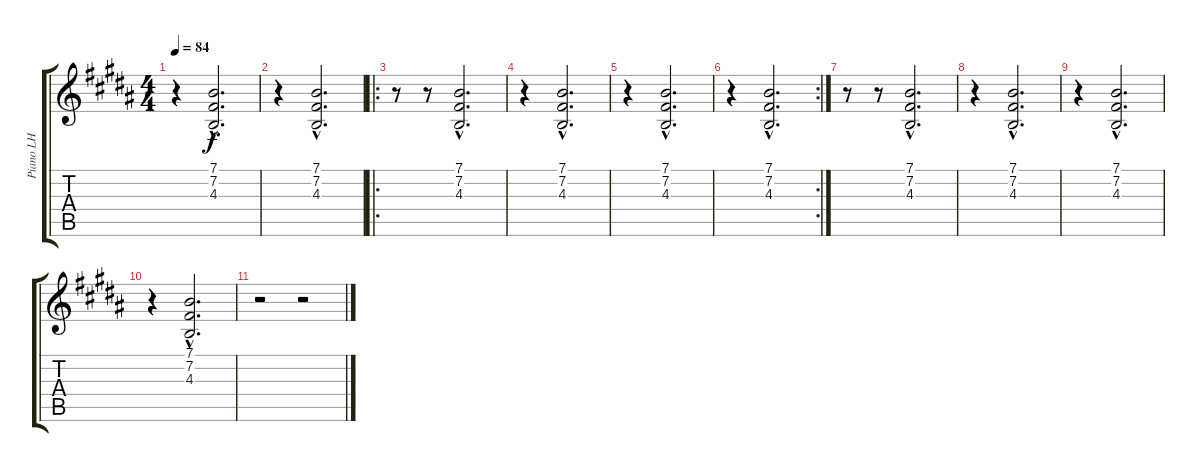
\track ("Piano LH" "Piano LH") {instrument acousticgrandpiano}
\staff {score tabs}
\tuning (E4 B3 G3 D3 A2 E2) {hide}
\ts (4 4)
\tempo 84
\clef g2
\ks b
r.4{dy f} (7.1{hac} 7.2{hac} 4.3{hac}).2{d} |
r.4 (7.1{hac} 7.2{hac} 4.3{hac}).2{d} |
\ro
r.8 r.8 (7.1{hac} 7.2{hac} 4.3{hac}).2{d} |
r.4 (7.1{hac} 7.2{hac} 4.3{hac}).2{d} |
r.4 (7.1{hac} 7.2{hac} 4.3{hac}).2{d} |
\rc 2
r.4 (7.1{hac} 7.2{hac} 4.3{hac}).2{d} |
r.8 r.8 (7.1{hac} 7.2{hac} 4.3{hac}).2{d} |
r.4 (7.1{hac} 7.2{hac} 4.3{hac}).2{d} |
r.4 (7.1{hac} 7.2{hac} 4.3{hac}).2{d} |
r.4 (7.1{hac} 7.2{hac} 4.3{hac}).2{d} |
r.2 r.2
